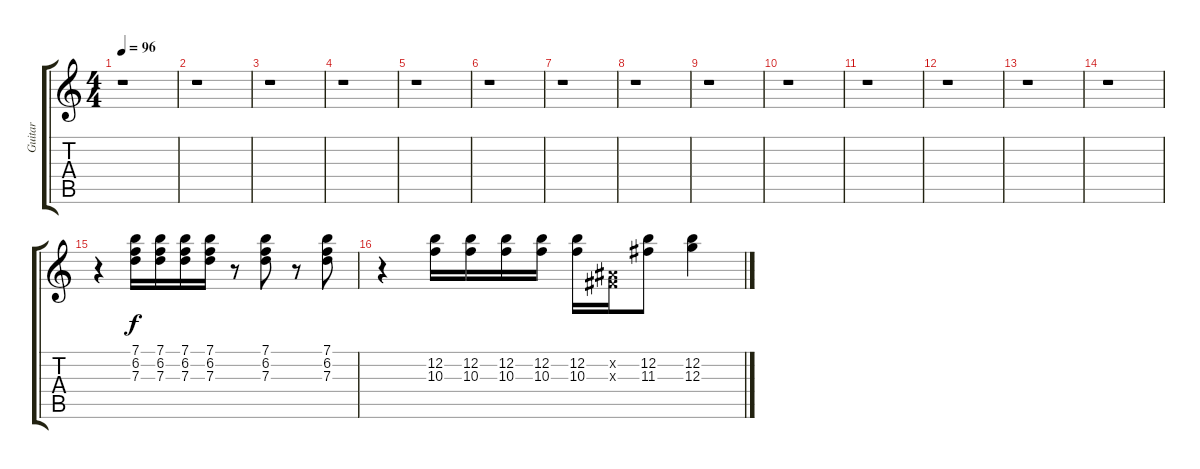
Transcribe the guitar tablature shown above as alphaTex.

\track ("Guitar" "Guitar") {instrument electricguitarclean}
\staff {score tabs}
\tuning (E4 B3 G3 D3 A2 E2) {hide}
\ts (4 4)
\tempo 96
\clef g2
\ks c
r.1{dy f} |
r.1 |
r.1 |
r.1 |
r.1 |
r.1 |
r.1 |
r.1 |
r.1 |
r.1 |
r.1 |
r.1 |
r.1 |
r.1 |
r.4 (7.1 6.2 7.3).16 (7.1 6.2 7.3).16 (7.1 6.2 7.3).16 (7.1 6.2 7.3).16 r.8 (7.1 6.2 7.3).8 r.8 (7.1 6.2 7.3).8 |
r.4 (12.2 10.3).16 (12.2 10.3).16 (12.2 10.3).16 (12.2 10.3).16 (12.2 10.3).16 (-1.2{x} -1.3{x}).16 (12.2 11.3).8 (12.2 12.3).4
